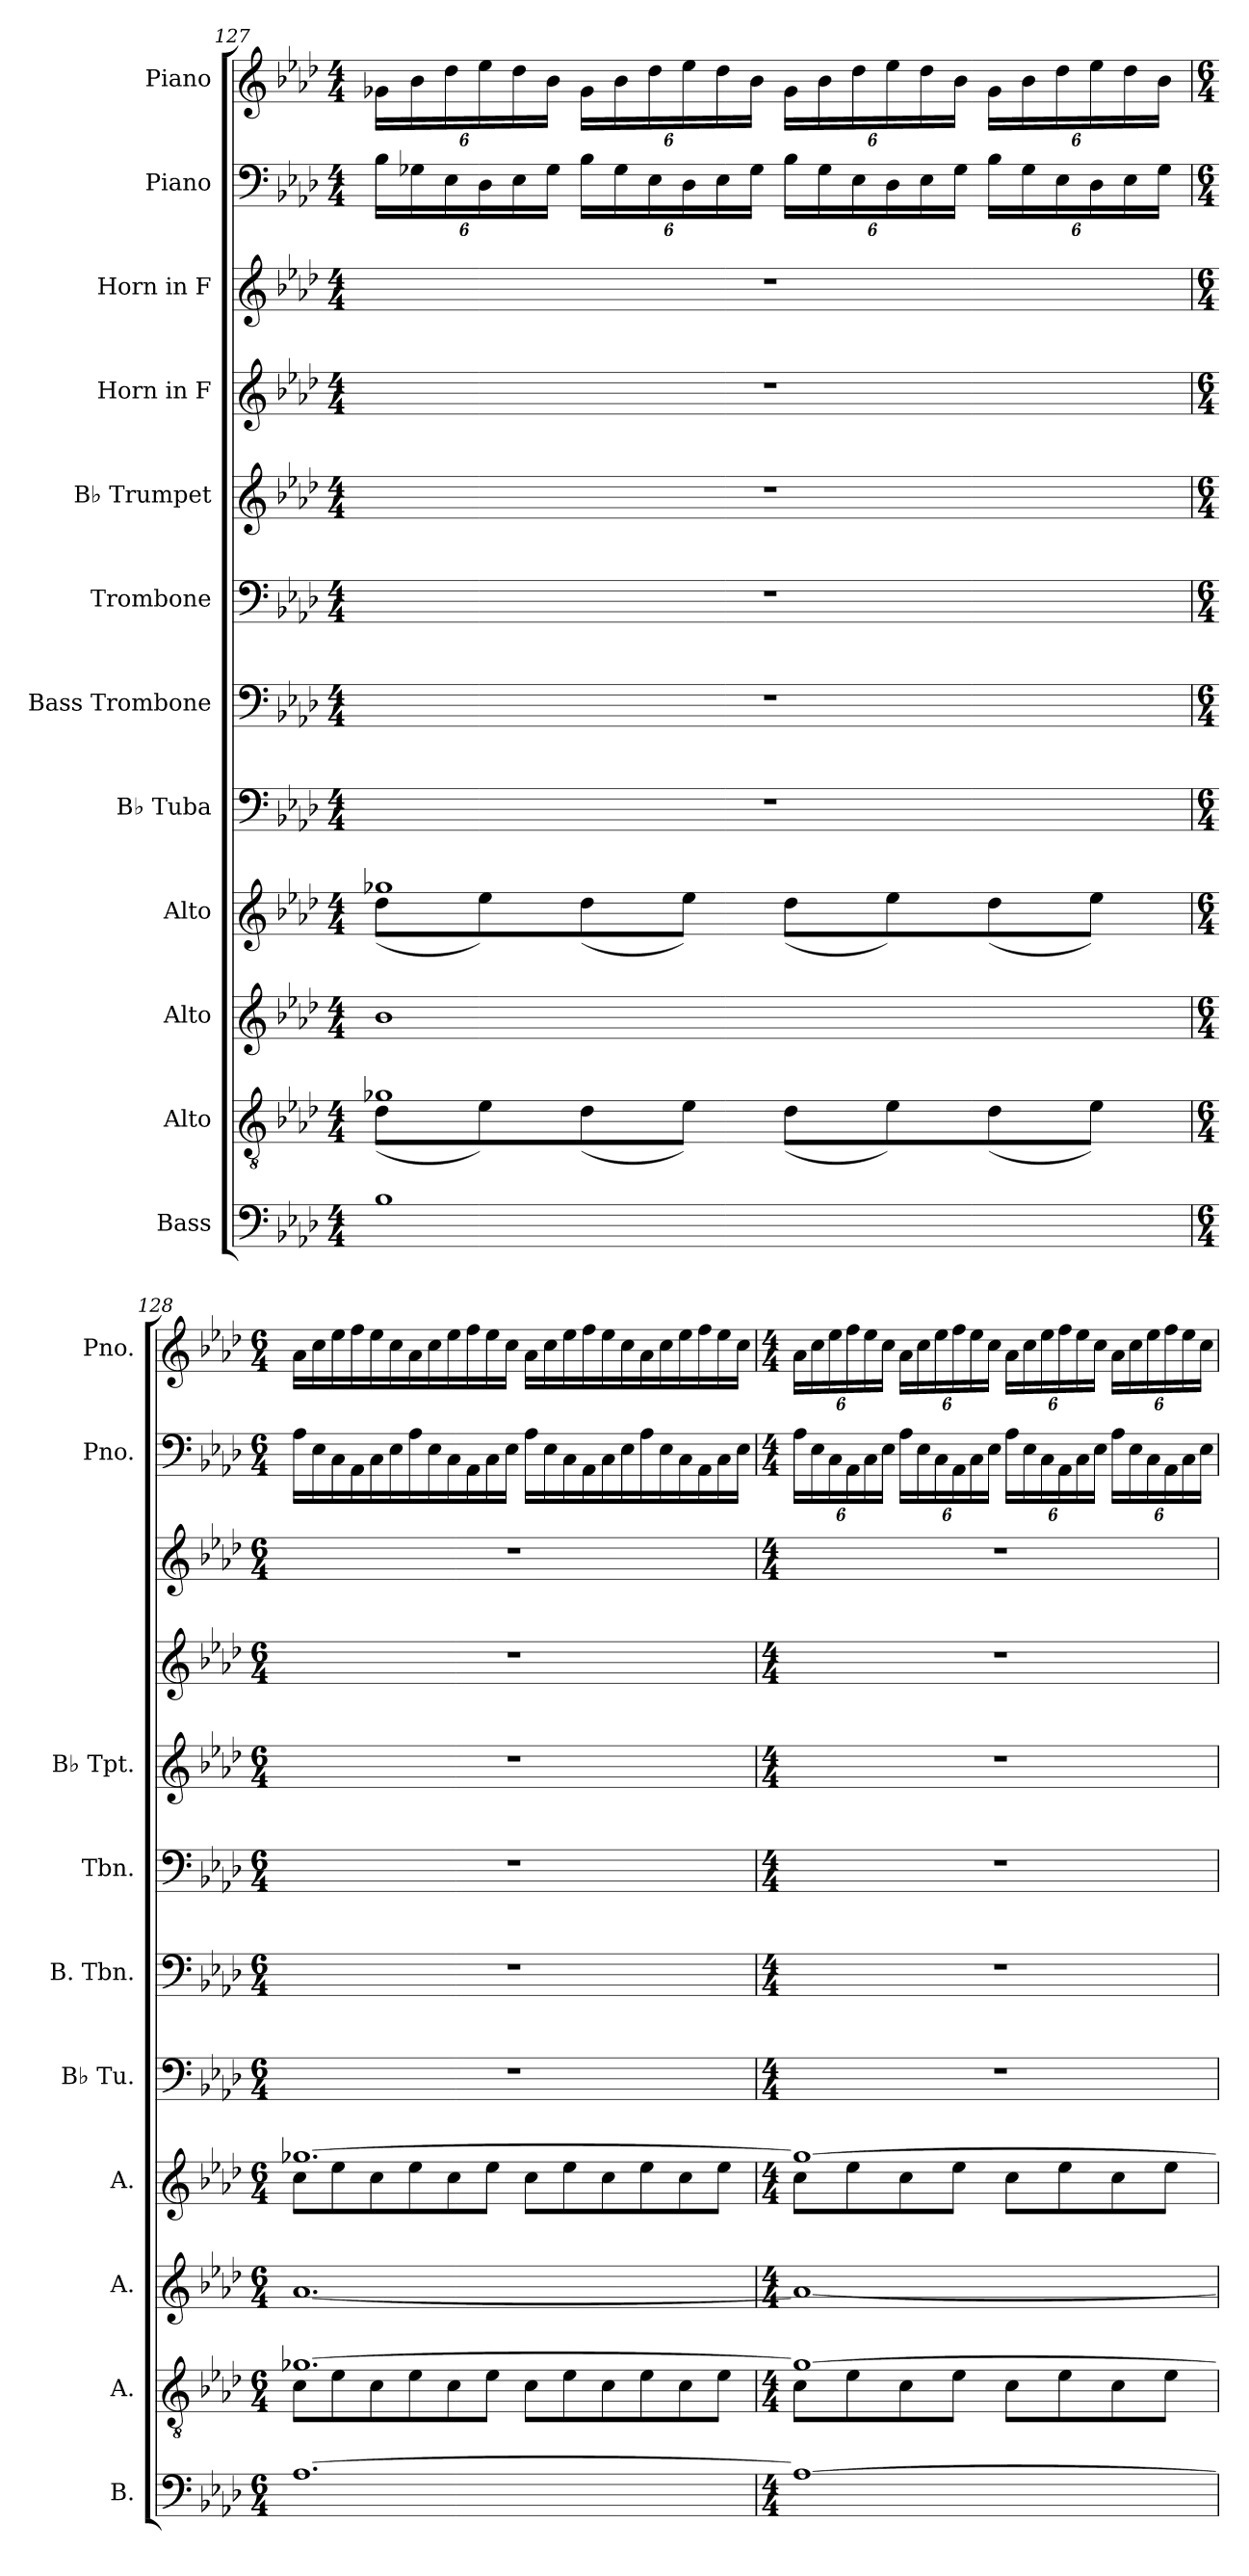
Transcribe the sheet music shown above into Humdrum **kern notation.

**kern	**kern	**kern	**kern	**kern	**kern	**kern	**kern	**kern	**kern	**kern	**kern
*part12	*part11	*part10	*part9	*part8	*part7	*part6	*part5	*part4	*part3	*part2	*part1
*staff12	*staff11	*staff10	*staff9	*staff8	*staff7	*staff6	*staff5	*staff4	*staff3	*staff2	*staff1
*I"Bass	*I"Alto	*I"Alto	*I"Alto	*I"B♭ Tuba	*I"Bass Trombone	*I"Trombone	*I"B♭ Trumpet	*I"Horn in F	*I"Horn in F	*I"Piano	*I"Piano
*I'B.	*I'A.	*I'A.	*I'A.	*I'B♭ Tu.	*I'B. Tbn.	*I'Tbn.	*I'B♭ Tpt.	*	*	*I'Pno.	*I'Pno.
!!LO:PB:g=z
*clefF4	*clefGv2	*clefG2	*clefG2	*clefF4	*clefF4	*clefF4	*clefG2	*clefG2	*clefG2	*clefF4	*clefG2
*	*	*	*	*	*	*	*ITrd1c2	*ITrd4c7	*ITrd4c7	*	*
*k[b-e-a-d-]	*k[b-e-a-d-]	*k[b-e-a-d-]	*k[b-e-a-d-]	*k[b-e-a-d-]	*k[b-e-a-d-]	*k[b-e-a-d-]	*k[b-e-a-d-g-c-]	*k[b-e-a-d-g-]	*k[b-e-a-d-g-]	*k[b-e-a-d-]	*k[b-e-a-d-]
*M4/4	*M4/4	*M4/4	*M4/4	*M4/4	*M4/4	*M4/4	*M4/4	*M4/4	*M4/4	*M4/4	*M4/4
=127	=127	=127	=127	=127	=127	=127	=127	=127	=127	=127	=127
*	*^	*	*^	*	*	*	*	*	*	*	*
*	*	*	*	*	*	*	*	*	*	*	*	*Xbrackettup	*Xbrackettup
1B-	1g-X	(8d-\L	1b-	1gg-X	(8dd-\L	1r	1r	1r	1r	1r	1r	24B-\LL	24g-X\LL
.	.	.	.	.	.	.	.	.	.	.	.	24G-X\	24b-\
.	.	.	.	.	.	.	.	.	.	.	.	24E-\	24dd-\
.	.	8e-\)	.	.	8ee-\)	.	.	.	.	.	.	24D-\	24ee-\
.	.	.	.	.	.	.	.	.	.	.	.	24E-\	24dd-\
.	.	.	.	.	.	.	.	.	.	.	.	24G-\JJ	24b-\JJ
.	.	(8d-\	.	.	(8dd-\	.	.	.	.	.	.	24B-\LL	24g-\LL
.	.	.	.	.	.	.	.	.	.	.	.	24G-\	24b-\
.	.	.	.	.	.	.	.	.	.	.	.	24E-\	24dd-\
.	.	8e-\J)	.	.	8ee-\J)	.	.	.	.	.	.	24D-\	24ee-\
.	.	.	.	.	.	.	.	.	.	.	.	24E-\	24dd-\
.	.	.	.	.	.	.	.	.	.	.	.	24G-\JJ	24b-\JJ
.	.	(8d-\L	.	.	(8dd-\L	.	.	.	.	.	.	24B-\LL	24g-\LL
.	.	.	.	.	.	.	.	.	.	.	.	24G-\	24b-\
.	.	.	.	.	.	.	.	.	.	.	.	24E-\	24dd-\
.	.	8e-\)	.	.	8ee-\)	.	.	.	.	.	.	24D-\	24ee-\
.	.	.	.	.	.	.	.	.	.	.	.	24E-\	24dd-\
.	.	.	.	.	.	.	.	.	.	.	.	24G-\JJ	24b-\JJ
.	.	(8d-\	.	.	(8dd-\	.	.	.	.	.	.	24B-\LL	24g-\LL
.	.	.	.	.	.	.	.	.	.	.	.	24G-\	24b-\
.	.	.	.	.	.	.	.	.	.	.	.	24E-\	24dd-\
.	.	8e-\J)	.	.	8ee-\J)	.	.	.	.	.	.	24D-\	24ee-\
.	.	.	.	.	.	.	.	.	.	.	.	24E-\	24dd-\
.	.	.	.	.	.	.	.	.	.	.	.	24G-\JJ	24b-\JJ
!!LO:PB:g=z
=128	=128	=128	=128	=128	=128	=128	=128	=128	=128	=128	=128	=128	=128
*M6/4	*M6/4	*	*M6/4	*M6/4	*	*M6/4	*M6/4	*M6/4	*M6/4	*M6/4	*M6/4	*M6/4	*M6/4
[1.A-	[1.g-X	8c\L	[1.a-	[1.gg-X	8cc\L	1.r	1.r	1.r	1.r	1.r	1.r	16A-\LL	16a-\LL
.	.	.	.	.	.	.	.	.	.	.	.	16E-\	16cc\
.	.	8e-\	.	.	8ee-\	.	.	.	.	.	.	16C\	16ee-\
.	.	.	.	.	.	.	.	.	.	.	.	16AA-\	16ff\
.	.	8c\	.	.	8cc\	.	.	.	.	.	.	16C\	16ee-\
.	.	.	.	.	.	.	.	.	.	.	.	16E-\	16cc\
.	.	8e-\	.	.	8ee-\	.	.	.	.	.	.	16A-\	16a-\
.	.	.	.	.	.	.	.	.	.	.	.	16E-\	16cc\
.	.	8c\	.	.	8cc\	.	.	.	.	.	.	16C\	16ee-\
.	.	.	.	.	.	.	.	.	.	.	.	16AA-\	16ff\
.	.	8e-\J	.	.	8ee-\J	.	.	.	.	.	.	16C\	16ee-\
.	.	.	.	.	.	.	.	.	.	.	.	16E-\JJ	16cc\JJ
.	.	8c\L	.	.	8cc\L	.	.	.	.	.	.	16A-\LL	16a-\LL
.	.	.	.	.	.	.	.	.	.	.	.	16E-\	16cc\
.	.	8e-\	.	.	8ee-\	.	.	.	.	.	.	16C\	16ee-\
.	.	.	.	.	.	.	.	.	.	.	.	16AA-\	16ff\
.	.	8c\	.	.	8cc\	.	.	.	.	.	.	16C\	16ee-\
.	.	.	.	.	.	.	.	.	.	.	.	16E-\	16cc\
.	.	8e-\	.	.	8ee-\	.	.	.	.	.	.	16A-\	16a-\
.	.	.	.	.	.	.	.	.	.	.	.	16E-\	16cc\
.	.	8c\	.	.	8cc\	.	.	.	.	.	.	16C\	16ee-\
.	.	.	.	.	.	.	.	.	.	.	.	16AA-\	16ff\
.	.	8e-\J	.	.	8ee-\J	.	.	.	.	.	.	16C\	16ee-\
.	.	.	.	.	.	.	.	.	.	.	.	16E-\JJ	16cc\JJ
!!LO:PB:g=z
=129	=129	=129	=129	=129	=129	=129	=129	=129	=129	=129	=129	=129	=129
*M4/4	*M4/4	*	*M4/4	*M4/4	*	*M4/4	*M4/4	*M4/4	*M4/4	*M4/4	*M4/4	*M4/4	*M4/4
1A-_	1g-_	8c\L	1a-_	1gg-_	8cc\L	1r	1r	1r	1r	1r	1r	24A-\LL	24a-\LL
.	.	.	.	.	.	.	.	.	.	.	.	24E-\	24cc\
.	.	.	.	.	.	.	.	.	.	.	.	24C\	24ee-\
.	.	8e-\	.	.	8ee-\	.	.	.	.	.	.	24AA-\	24ff\
.	.	.	.	.	.	.	.	.	.	.	.	24C\	24ee-\
.	.	.	.	.	.	.	.	.	.	.	.	24E-\JJ	24cc\JJ
.	.	8c\	.	.	8cc\	.	.	.	.	.	.	24A-\LL	24a-\LL
.	.	.	.	.	.	.	.	.	.	.	.	24E-\	24cc\
.	.	.	.	.	.	.	.	.	.	.	.	24C\	24ee-\
.	.	8e-\J	.	.	8ee-\J	.	.	.	.	.	.	24AA-\	24ff\
.	.	.	.	.	.	.	.	.	.	.	.	24C\	24ee-\
.	.	.	.	.	.	.	.	.	.	.	.	24E-\JJ	24cc\JJ
.	.	8c\L	.	.	8cc\L	.	.	.	.	.	.	24A-\LL	24a-\LL
.	.	.	.	.	.	.	.	.	.	.	.	24E-\	24cc\
.	.	.	.	.	.	.	.	.	.	.	.	24C\	24ee-\
.	.	8e-\	.	.	8ee-\	.	.	.	.	.	.	24AA-\	24ff\
.	.	.	.	.	.	.	.	.	.	.	.	24C\	24ee-\
.	.	.	.	.	.	.	.	.	.	.	.	24E-\JJ	24cc\JJ
.	.	8c\	.	.	8cc\	.	.	.	.	.	.	24A-\LL	24a-\LL
.	.	.	.	.	.	.	.	.	.	.	.	24E-\	24cc\
.	.	.	.	.	.	.	.	.	.	.	.	24C\	24ee-\
.	.	8e-\J	.	.	8ee-\J	.	.	.	.	.	.	24AA-\	24ff\
.	.	.	.	.	.	.	.	.	.	.	.	24C\	24ee-\
.	.	.	.	.	.	.	.	.	.	.	.	24E-\JJ	24cc\JJ
*	*v	*v	*	*v	*v	*	*	*	*	*	*	*	*
=	=	=	=	=	=	=	=	=	=	=	=
*-	*-	*-	*-	*-	*-	*-	*-	*-	*-	*-	*-
